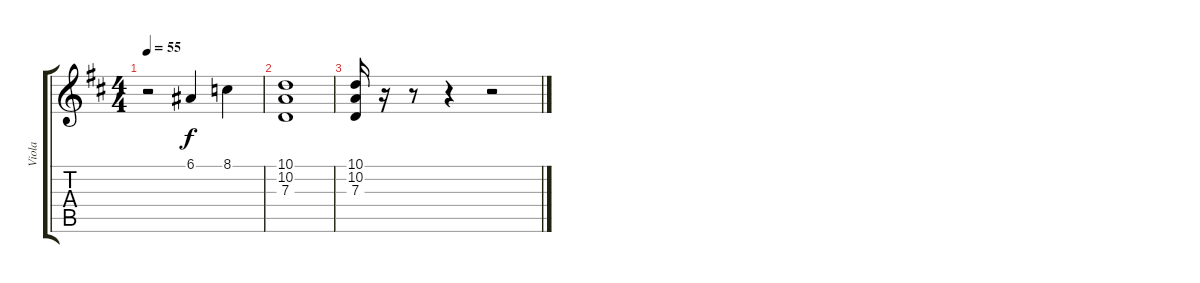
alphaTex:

\track ("Viola" "Viola") {instrument viola}
\staff {score tabs}
\tuning (E4 B3 G3 D3 A2 E2) {hide}
\ts (4 4)
\tempo 55
\clef g2
\ks d
r.2{dy f volume 10 instrument viola} 6.1.4 8.1.4 |
(10.1 10.2 7.3).1 |
(10.1 10.2 7.3).16 r.16 r.8 r.4 r.2
